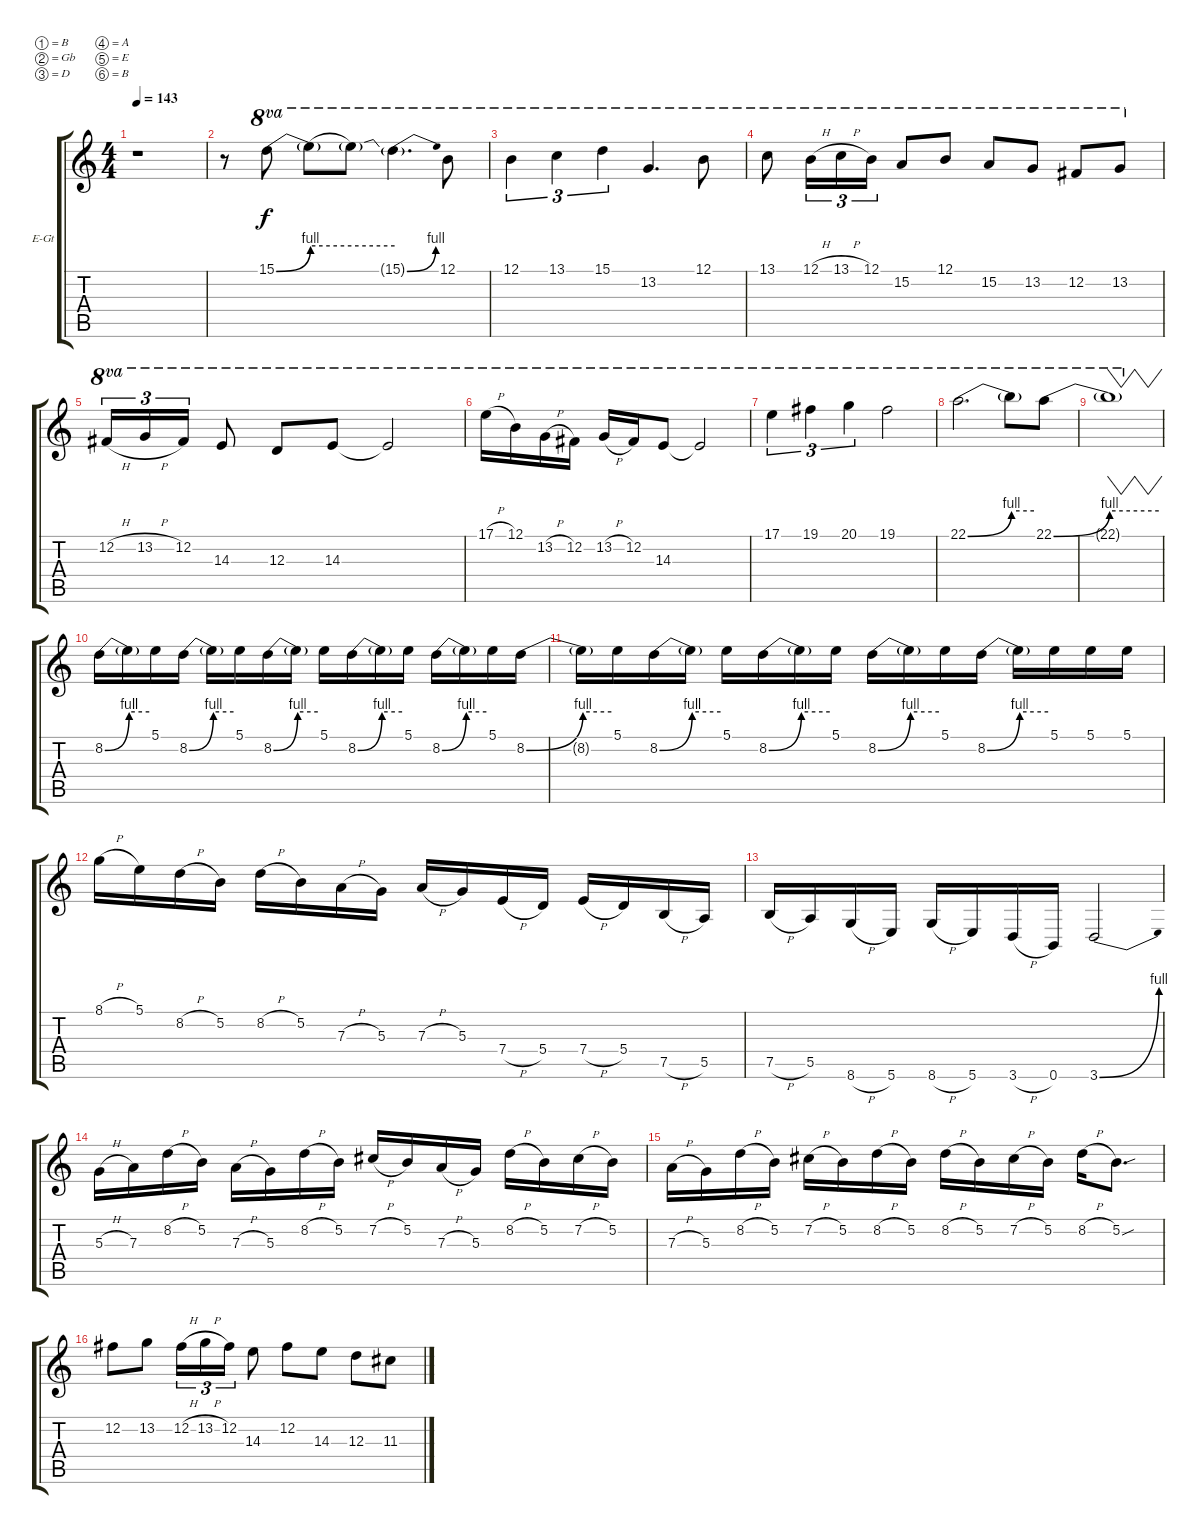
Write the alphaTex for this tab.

\bracketExtendMode groupsimilarinstruments
\firstSystemTrackNameOrientation horizontal
\otherSystemsTrackNameOrientation horizontal
\track ("Michael Amott" "E-Gt") {instrument distortionguitar}
\staff {score tabs}
\tuning (B3 Gb3 D3 A2 E2 B1)
\ts (4 4)
\tempo 143
\clef g2
\ks c
r.1{dy f} |
r.8 15.1{be (bend 0 0 60 4)}.8{ot 8va} 15.1{be (hold 0 4 60 4) t}.8{ot 8va} 15.1{t}.8{ot 8va} 15.1{be (bend 0 0 60 4) t}.4{d ot 8va} 12.1.8{ot 8va} |
12.1.4{tu (3 2) ot 8va} 13.1.4{tu (3 2) ot 8va} 15.1.4{tu (3 2) ot 8va} 13.2.4{d ot 8va} 12.1.8{ot 8va} |
13.1.8{ot 8va} 12.1{h}.16{tu (3 2) ot 8va} 13.1{h}.16{tu (3 2) ot 8va} 12.1.16{tu (3 2) ot 8va} 15.2.8{ot 8va} 12.1.8{ot 8va} 15.2.8{ot 8va} 13.2.8{ot 8va} 12.2.8{ot 8va} 13.2.8{ot 8va} |
12.2{h}.16{tu (3 2) ot 8va} 13.2{h}.16{tu (3 2) ot 8va} 12.2.16{tu (3 2) ot 8va} 14.3.8{ot 8va} 12.3.8{ot 8va} 14.3.8{ot 8va} 14.3{t}.2{ot 8va} |
17.1{h}.16{ot 8va} 12.1.16{ot 8va} 13.2{h}.16{ot 8va} 12.2.16{ot 8va} 13.2{h}.16{ot 8va} 12.2.16{ot 8va} 14.3.8{ot 8va} 14.3{t}.2{ot 8va} |
17.1.4{tu (3 2) ot 8va} 19.1.4{tu (3 2) ot 8va} 20.1.4{tu (3 2) ot 8va} 19.1.2{ot 8va} |
22.1{be (bend 0 0 60 4)}.2{d ot 8va} 22.1{be (hold 0 4 60 4) t}.8{ot 8va} 22.1{be (bend 0 0 60 4)}.8{ot 8va} |
22.1{be (hold 0 4 60 4) t}.1{vw ot 8va} |
8.2{be (bend 0 0 60 4)}.16 8.2{be (hold 0 4 60 4) t}.16 5.1.16 8.2{be (bend 0 0 60 4)}.16 8.2{be (hold 0 4 60 4) t}.16 5.1.16 8.2{be (bend 0 0 60 4)}.16 8.2{be (hold 0 4 60 4) t}.16 5.1.16 8.2{be (bend 0 0 60 4)}.16 8.2{be (hold 0 4 60 4) t}.16 5.1.16 8.2{be (bend 0 0 60 4)}.16 8.2{be (hold 0 4 60 4) t}.16 5.1.16 8.2{be (bend 0 0 60 4)}.16 |
8.2{be (hold 0 4 60 4) t}.16 5.1.16 8.2{be (bend 0 0 60 4)}.16 8.2{be (hold 0 4 60 4) t}.16 5.1.16 8.2{be (bend 0 0 60 4)}.16 8.2{be (hold 0 4 60 4) t}.16 5.1.16 8.2{be (bend 0 0 60 4)}.16 8.2{be (hold 0 4 60 4) t}.16 5.1.16 8.2{be (bend 0 0 60 4)}.16 8.2{be (hold 0 4 60 4) t}.16 5.1.16 5.1.16 5.1.16 |
8.1{h}.16 5.1.16 8.2{h}.16 5.2.16 8.2{h}.16 5.2.16 7.3{h}.16 5.3.16 7.3{h}.16 5.3.16 7.4{h}.16 5.4.16 7.4{h}.16 5.4.16 7.5{h}.16 5.5.16 |
7.5{h}.16 5.5.16 8.6{h}.16 5.6.16 8.6{h}.16 5.6.16 3.6{h}.16 0.6.16 3.6{be (bend 0 0 60 4)}.2 |
5.3{h}.16 7.3.16 8.2{h}.16 5.2.16 7.3{h}.16 5.3.16 8.2{h}.16 5.2.16 7.2{h}.16 5.2.16 7.3{h}.16 5.3.16 8.2{h}.16 5.2.16 7.2{h}.16 5.2.16 |
7.3{h}.16 5.3.16 8.2{h}.16 5.2.16 7.2{h}.16 5.2.16 8.2{h}.16 5.2.16 8.2{h}.16 5.2.16 7.2{h}.16 5.2.16 8.2{h}.16 5.2{sou}.8{d} |
12.2.8 13.2.8 12.2{h}.16{tu (3 2)} 13.2{h}.16{tu (3 2)} 12.2.16{tu (3 2)} 14.3.8 12.2.8 14.3.8 12.3.8 11.3.8
